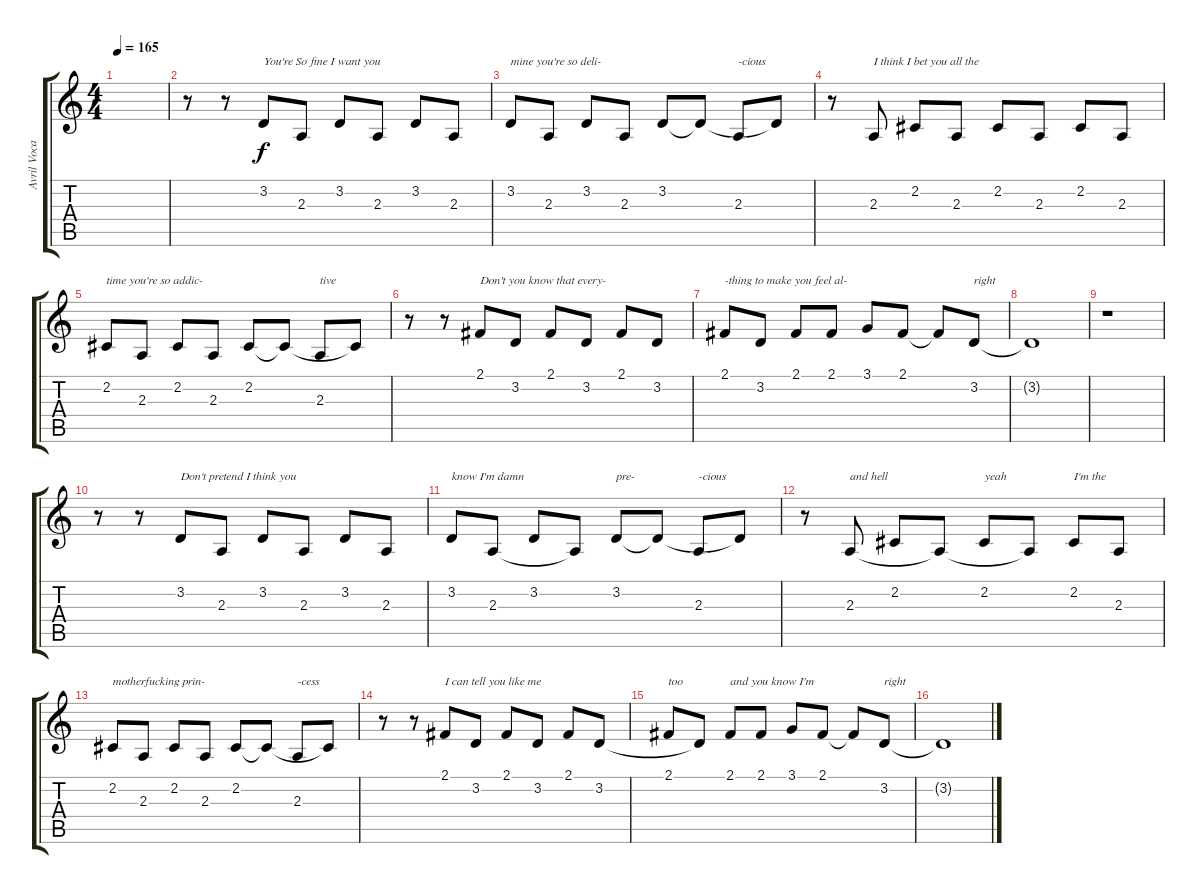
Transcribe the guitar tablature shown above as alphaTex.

\track ("Avril Vocals" "Avril Voca") {instrument clarinet}
\staff {score tabs}
\tuning (E4 B3 G3 D3 A2 D2) {hide}
\ts (4 4)
\tempo 165
\clef g2
\ks c
|
r.8 r.8 3.2.8{txt "You're So fine I want you"} 2.3.8 3.2.8 2.3.8 3.2.8 2.3.8 |
3.2.8{txt "mine you're so deli-"} 2.3.8 3.2.8 2.3.8 3.2.8 3.2{t}.8 2.3.8{txt "-cious"} 3.2{t}.8 |
r.8 2.3.8{txt "I think I bet you all the"} 2.2.8 2.3.8 2.2.8 2.3.8 2.2.8 2.3.8 |
2.2.8{txt "time you're so addic-"} 2.3.8 2.2.8 2.3.8 2.2.8 2.2{t}.8 2.3.8{txt "tive"} 2.2{t}.8 |
r.8 r.8 2.1.8{txt "Don't you know that every-"} 3.2.8 2.1.8 3.2.8 2.1.8 3.2.8 |
2.1.8{txt "-thing to make you feel al-"} 3.2.8 2.1.8 2.1.8 3.1.8 2.1.8 2.1{t}.8 3.2.8{txt "right"} |
3.2{t}.1 |
r.1 |
r.8 r.8 3.2.8{txt "Don't pretend I think you"} 2.3.8 3.2.8 2.3.8 3.2.8 2.3.8 |
3.2.8{txt "know I'm damn"} 2.3.8 3.2.8 2.3{t}.8 3.2.8{txt "pre-"} 3.2{t}.8 2.3.8{txt "-cious"} 3.2{t}.8 |
r.8 2.3.8{txt "and hell"} 2.2.8 2.3{t}.8 2.2.8{txt "yeah"} 2.3{t}.8 2.2.8{txt "I'm the"} 2.3.8 |
2.2.8{txt "motherfucking prin-"} 2.3.8 2.2.8 2.3.8 2.2.8 2.2{t}.8 2.3.8{txt "-cess"} 2.2{t}.8 |
r.8 r.8 2.1.8{txt "I can tell you like me"} 3.2.8 2.1.8 3.2.8 2.1.8 3.2.8 |
2.1.8{txt "too"} 3.2{t}.8 2.1.8{txt "and you know I'm"} 2.1.8 3.1.8 2.1.8 2.1{t}.8 3.2.8{txt "right"} |
3.2{t}.1
